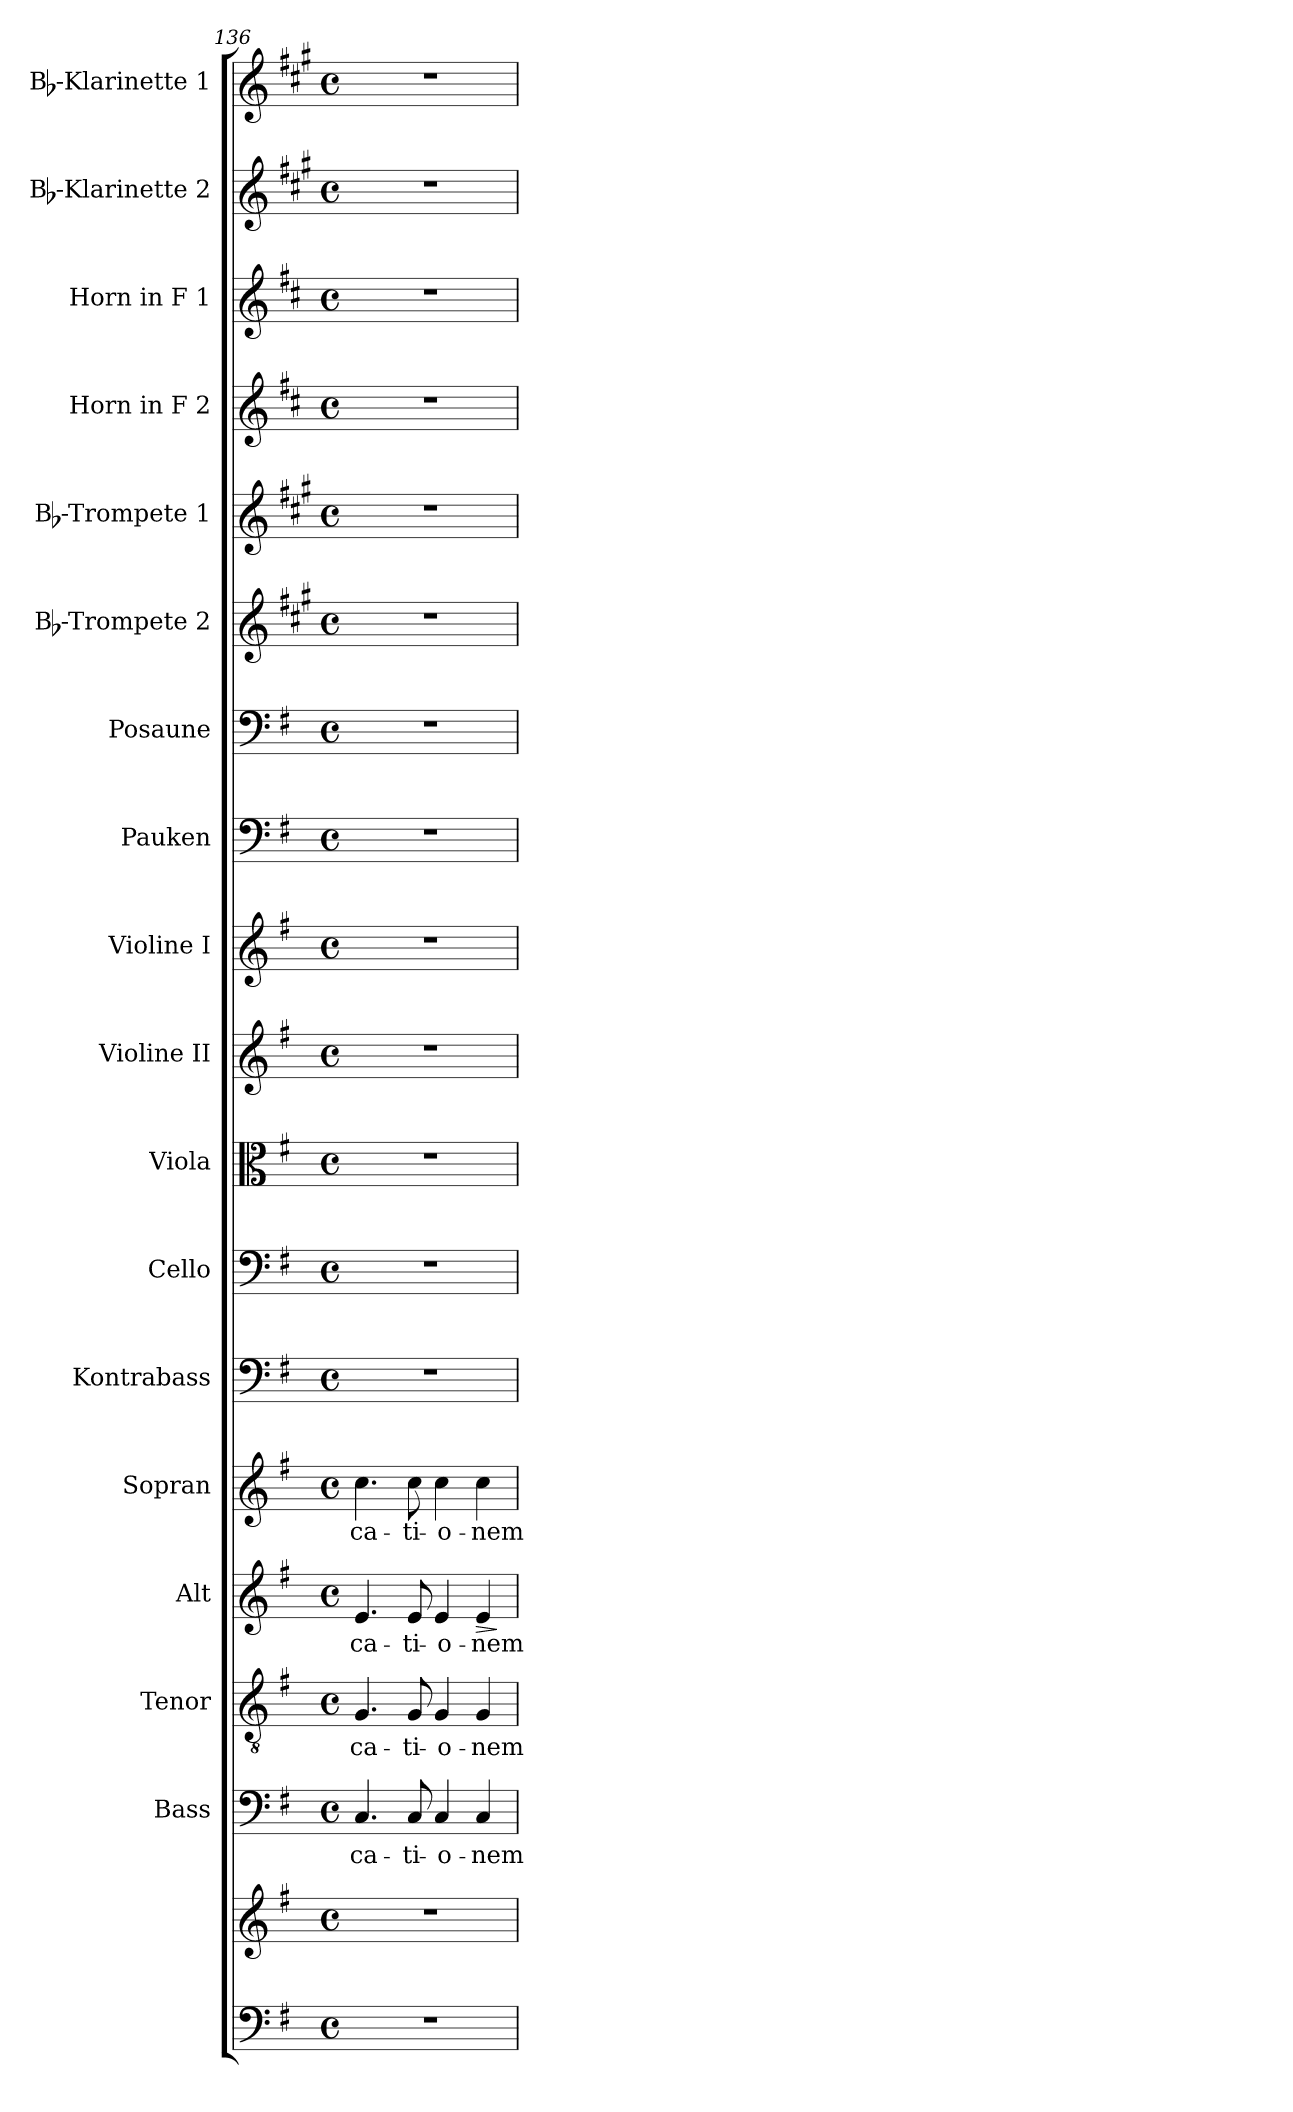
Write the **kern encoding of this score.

**kern	**kern	**kern	**text	**kern	**text	**kern	**text	**dynam	**kern	**text	**kern	**kern	**kern	**kern	**kern	**kern	**kern	**kern	**kern	**kern	**kern	**kern	**kern
*part18	*part18	*part17	*part17	*part16	*part16	*part15	*part15	*part15	*part14	*part14	*part13	*part12	*part11	*part10	*part9	*part8	*part7	*part6	*part5	*part4	*part3	*part2	*part1
*staff19	*staff18	*staff17	*staff17	*staff16	*staff16	*staff15	*staff15	*staff15	*staff14	*staff14	*staff13	*staff12	*staff11	*staff10	*staff9	*staff8	*staff7	*staff6	*staff5	*staff4	*staff3	*staff2	*staff1
*	*	*I"Bass	*	*I"Tenor	*	*I"Alt	*	*	*I"Sopran	*	*I"Kontrabass	*I"Cello	*I"Viola	*I"Violine II	*I"Violine I	*I"Pauken	*I"Posaune	*I"Bb-Trompete 2	*I"Bb-Trompete 1	*I"Horn in F 2	*I"Horn in F 1	*I"Bb-Klarinette 2	*I"Bb-Klarinette 1
*	*	*I'B.	*	*I'T.	*	*I'A.	*	*	*I'S.	*	*I'Kb.	*	*I'Vla.	*I'Vl. II	*I'Vl. I	*I'Pk.	*I'Pos.	*I'Bb Trp. 2	*I'Bb Trp. 1	*	*	*I'Bb Kl. 2	*I'Bb Kl. 1
*clefF4	*clefG2	*clefF4	*	*clefGv2	*	*clefG2	*	*	*clefG2	*	*clefF4	*clefF4	*clefC3	*clefG2	*clefG2	*clefF4	*clefF4	*clefG2	*clefG2	*clefG2	*clefG2	*clefG2	*clefG2
*	*	*	*	*	*	*	*	*	*	*	*ITrd7c12	*	*	*	*	*	*	*ITrd1c2	*ITrd1c2	*ITrd4c7	*ITrd4c7	*ITrd1c2	*ITrd1c2
*k[f#]	*k[f#]	*k[f#]	*	*k[f#]	*	*k[f#]	*	*	*k[f#]	*	*k[f#]	*k[f#]	*k[f#]	*k[f#]	*k[f#]	*k[f#]	*k[f#]	*k[f#]	*k[f#]	*k[f#]	*k[f#]	*k[f#]	*k[f#]
*G:	*G:	*G:	*	*G:	*	*G:	*	*	*G:	*	*G:	*G:	*G:	*G:	*G:	*G:	*G:	*G:	*G:	*G:	*G:	*G:	*G:
*M4/4	*M4/4	*M4/4	*	*M4/4	*	*M4/4	*	*	*M4/4	*	*M4/4	*M4/4	*M4/4	*M4/4	*M4/4	*M4/4	*M4/4	*M4/4	*M4/4	*M4/4	*M4/4	*M4/4	*M4/4
*met(c)	*met(c)	*met(c)	*	*met(c)	*	*met(c)	*	*	*met(c)	*	*met(c)	*met(c)	*met(c)	*met(c)	*met(c)	*met(c)	*met(c)	*met(c)	*met(c)	*met(c)	*met(c)	*met(c)	*met(c)
=136	=136	=136	=136	=136	=136	=136	=136	=136	=136	=136	=136	=136	=136	=136	=136	=136	=136	=136	=136	=136	=136	=136	=136
!	!	!	!LO:LY:b	!	!LO:LY:b	!	!LO:LY:b	!	!	!LO:LY:b	!	!	!	!	!	!	!	!	!	!	!	!	!
1r	1r	4.C/	-ca-	4.G/	-ca-	4.e/	-ca-	.	4.cc\	-ca-	1r	1r	1r	1r	1r	1r	1r	1r	1r	1r	1r	1r	1r
!	!	!	!LO:LY:b	!	!LO:LY:b	!	!LO:LY:b	!	!	!LO:LY:b	!	!	!	!	!	!	!	!	!	!	!	!	!
.	.	8C/	-ti-	8G/	-ti-	8e/	-ti-	.	8cc\	-ti-	.	.	.	.	.	.	.	.	.	.	.	.	.
!	!	!	!LO:LY:b	!	!LO:LY:b	!	!LO:LY:b	!	!	!LO:LY:b	!	!	!	!	!	!	!	!	!	!	!	!	!
.	.	4C/	-o-	4G/	-o-	4e/	-o-	.	4cc\	-o-	.	.	.	.	.	.	.	.	.	.	.	.	.
!	!	!	!LO:LY:b	!	!LO:LY:b	!	!LO:LY:b	!LO:HP:b	!	!LO:LY:b	!	!	!	!	!	!	!	!	!	!	!	!	!
.	.	4C/	-nem	4G/	-nem	4e/	-nem	>	4cc\	-nem	.	.	.	.	.	.	.	.	.	.	.	.	.
.	.	.	.	.	.	.	.	]	.	.	.	.	.	.	.	.	.	.	.	.	.	.	.
=	=	=	=	=	=	=	=	=	=	=	=	=	=	=	=	=	=	=	=	=	=	=	=
*-	*-	*-	*-	*-	*-	*-	*-	*-	*-	*-	*-	*-	*-	*-	*-	*-	*-	*-	*-	*-	*-	*-	*-
